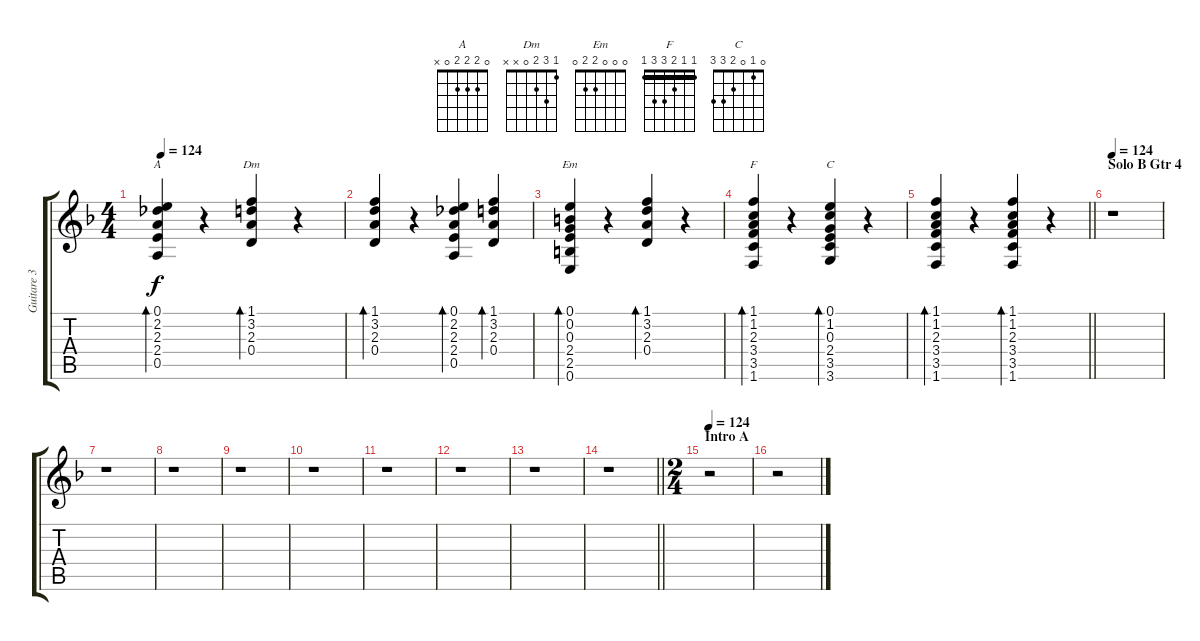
\track ("Guitare 3" "Guitare 3") {instrument acousticguitarnylon}
\staff {score tabs}
\tuning (E4 B3 G3 D3 A2 E2) {hide}
\chord ("A" 0 2 2 2 0 x)
\chord ("Dm" 1 3 2 0 x x)
\chord ("Em" 0 0 0 2 2 0)
\chord ("F" 1 1 2 3 3 1) {barre 1}
\chord ("C" 0 1 0 2 3 3)
\ts (4 4)
\tempo 124
\clef g2
\ks dminor
(0.1 2.2 2.3 2.4 0.5).4{bd 60 ch "A" dy f} r.4 (1.1 3.2 2.3 0.4).4{bd 60 ch "Dm"} r.4 |
(1.1 3.2 2.3 0.4).4{bd 60} r.4 (0.1 2.2 2.3 2.4 0.5).4{bd 60} (1.1 3.2 2.3 0.4).4{bd 60} |
(0.1 0.2 0.3 2.4 2.5 0.6).4{bd 60 ch "Em"} r.4 (1.1 3.2 2.3 0.4).4{bd 60} r.4 |
(1.1 1.2 2.3 3.4 3.5 1.6).4{bd 60 ch "F"} r.4 (0.1 1.2 0.3 2.4 3.5 3.6).4{bd 60 ch "C"} r.4 |
\barLineRight lightlight
(1.1 1.2 2.3 3.4 3.5 1.6).4{bd 60} r.4 (1.1 1.2 2.3 3.4 3.5 1.6).4{bd 60} r.4 |
\section ("" "Solo B Gtr 4")
\tempo 124
r.1 |
r.1 |
r.1 |
r.1 |
r.1 |
r.1 |
r.1 |
r.1 |
\barLineRight lightlight
r.1 |
\ts (2 4)
\section ("" "Intro A")
\tempo 124
r.2 |
r.2
